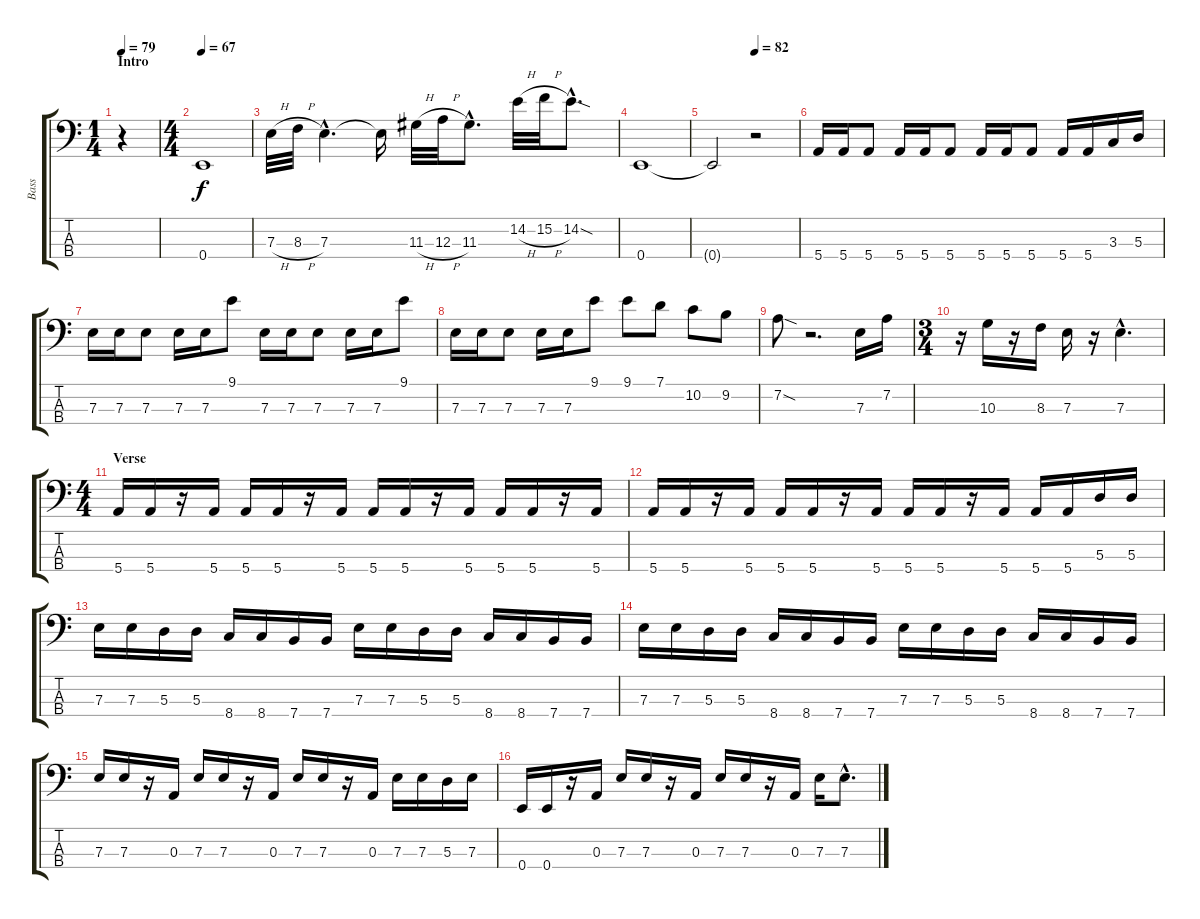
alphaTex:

\track ("Bass" "Bass") {instrument electricbasspick}
\staff {score tabs}
\tuning (G2 D2 A1 E1) {hide}
\ts (1 4)
\section ("" "Intro")
\tempo 79
\clef f4
\ks c
r.4{dy f instrument electricbasspick} |
\ts (4 4)
\tempo 67
0.4.1 |
7.3{h}.32 8.3{h}.32 7.3{hac}.4{d} 7.3{t}.16 11.3{h}.32 12.3{h}.32 11.3{hac}.8{d} 14.2{h}.32 15.2{h}.32 14.2{sod hac}.8{d} |
0.4.1 |
\tempo (82 0.5)
0.4{t}.2 r.2 |
5.4.16 5.4.16 5.4.8 5.4.16 5.4.16 5.4.8 5.4.16 5.4.16 5.4.8 5.4.16 5.4.16 3.3.16 5.3.16 |
7.3.16 7.3.16 7.3.8 7.3.16 7.3.16 9.1.8 7.3.16 7.3.16 7.3.8 7.3.16 7.3.16 9.1.8 |
7.3.16 7.3.16 7.3.8 7.3.16 7.3.16 9.1.8 9.1.8 7.1.8 10.2.8 9.2.8 |
7.2{sod}.8 r.2{d} 7.3.16 7.2.16 |
\ts (3 4)
r.16 10.3.16 r.16 8.3.16 7.3.16 r.16 7.3{hac}.4{d} |
\ts (4 4)
\section ("" "Verse ")
5.4.16 5.4.16 r.16 5.4.16 5.4.16 5.4.16 r.16 5.4.16 5.4.16 5.4.16 r.16 5.4.16 5.4.16 5.4.16 r.16 5.4.16 |
5.4.16 5.4.16 r.16 5.4.16 5.4.16 5.4.16 r.16 5.4.16 5.4.16 5.4.16 r.16 5.4.16 5.4.16 5.4.16 5.3.16 5.3.16 |
7.3.16 7.3.16 5.3.16 5.3.16 8.4.16 8.4.16 7.4.16 7.4.16 7.3.16 7.3.16 5.3.16 5.3.16 8.4.16 8.4.16 7.4.16 7.4.16 |
7.3.16 7.3.16 5.3.16 5.3.16 8.4.16 8.4.16 7.4.16 7.4.16 7.3.16 7.3.16 5.3.16 5.3.16 8.4.16 8.4.16 7.4.16 7.4.16 |
\section ("" "")
7.3.16 7.3.16 r.16 0.3.16 7.3.16 7.3.16 r.16 0.3.16 7.3.16 7.3.16 r.16 0.3.16 7.3.16 7.3.16 5.3.16 7.3.16 |
0.4.16 0.4.16 r.16 0.3.16 7.3.16 7.3.16 r.16 0.3.16 7.3.16 7.3.16 r.16 0.3.16 7.3.16 7.3{hac}.8{d}
